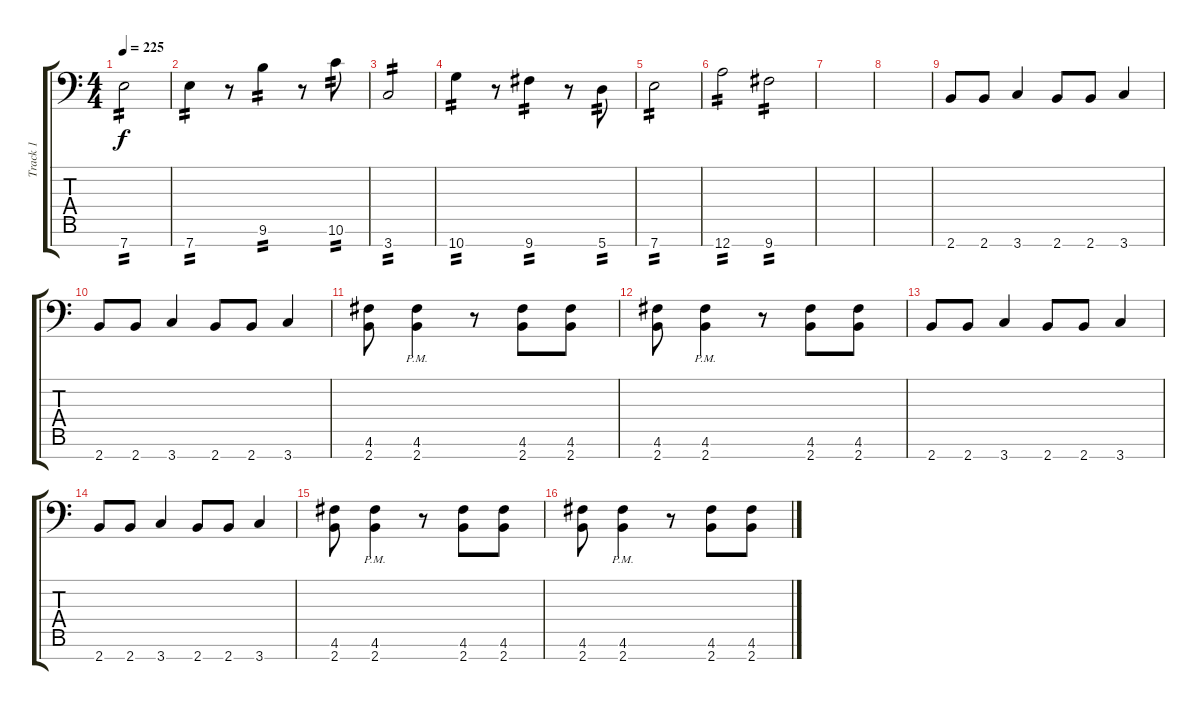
\track ("Track 1" "Track 1") {instrument distortionguitar}
\staff {score tabs}
\tuning (D4 A3 F3 C3 G2 D2 A1) {hide}
\ts (4 4)
\tempo 225
\clef f4
\ks c
7.7.2{tp 2 dy f} |
7.7.4{tp 2} r.8 9.6.4{tp 2} r.8 10.6.8{tp 2} |
3.7.2{tp 2} |
10.7.4{tp 2} r.8 9.7.4{tp 2} r.8 5.7.8{tp 2} |
7.7.2{tp 2} |
12.7.2{tp 2} 9.7.2{tp 2} |
|
|
2.7.8 2.7.8 3.7.4 2.7.8 2.7.8 3.7.4 |
2.7.8 2.7.8 3.7.4 2.7.8 2.7.8 3.7.4 |
(4.6 2.7).8 (4.6{pm} 2.7{pm}).4 r.8 (4.6 2.7).8 (4.6 2.7).8 |
(4.6 2.7).8 (4.6{pm} 2.7{pm}).4 r.8 (4.6 2.7).8 (4.6 2.7).8 |
2.7.8 2.7.8 3.7.4 2.7.8 2.7.8 3.7.4 |
2.7.8 2.7.8 3.7.4 2.7.8 2.7.8 3.7.4 |
(4.6 2.7).8 (4.6{pm} 2.7{pm}).4 r.8 (4.6 2.7).8 (4.6 2.7).8 |
(4.6 2.7).8 (4.6{pm} 2.7{pm}).4 r.8 (4.6 2.7).8 (4.6 2.7).8
